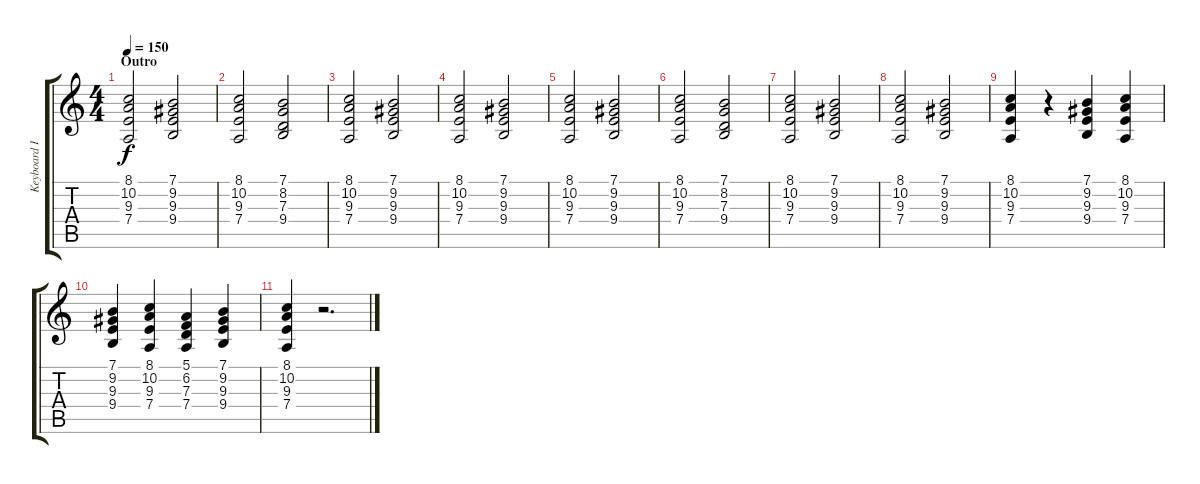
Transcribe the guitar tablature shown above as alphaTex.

\track ("Keyboard I" "Keyboard I") {instrument stringensemble1}
\staff {score tabs}
\tuning (E4 B3 G3 D3 A2 E2) {hide}
\ts (4 4)
\section ("" "Outro")
\tempo 150
\clef g2
\ks c
(8.1 10.2 9.3 7.4).2{dy f} (7.1 9.2 9.3 9.4).2 |
(8.1 10.2 9.3 7.4).2 (7.1 8.2 7.3 9.4).2 |
(8.1 10.2 9.3 7.4).2 (7.1 9.2 9.3 9.4).2 |
(8.1 10.2 9.3 7.4).2 (7.1 9.2 9.3 9.4).2 |
(8.1 10.2 9.3 7.4).2 (7.1 9.2 9.3 9.4).2 |
(8.1 10.2 9.3 7.4).2 (7.1 8.2 7.3 9.4).2 |
(8.1 10.2 9.3 7.4).2 (7.1 9.2 9.3 9.4).2 |
(8.1 10.2 9.3 7.4).2 (7.1 9.2 9.3 9.4).2 |
(8.1 10.2 9.3 7.4).4 r.4 (7.1 9.2 9.3 9.4).4 (8.1 10.2 9.3 7.4).4 |
(7.1 9.2 9.3 9.4).4 (8.1 10.2 9.3 7.4).4 (5.1 6.2 7.3 7.4).4 (7.1 9.2 9.3 9.4).4 |
(8.1 10.2 9.3 7.4).4 r.2{d}
